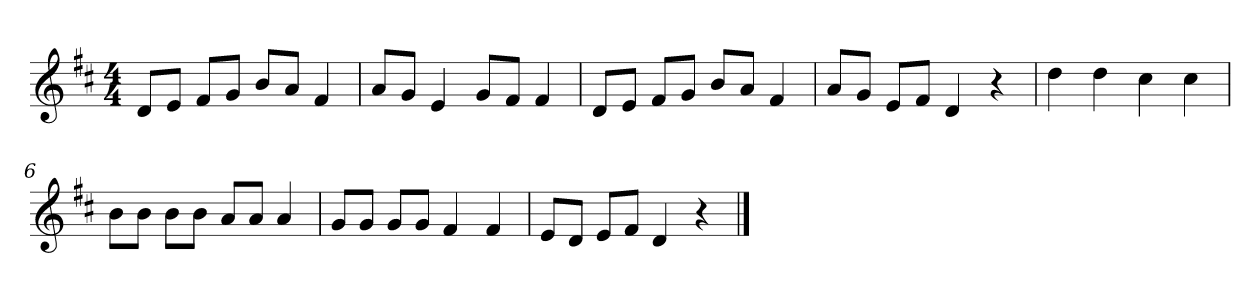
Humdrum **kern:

**kern
*part1
*staff1
*k[f#c#]
*M4/4
*MM120
=1
8dL
8eJ
8f#L
8gJ
8bL
8aJ
4f#
=2
8aL
8gJ
4e
8gL
8f#J
4f#
=3
8dL
8eJ
8f#L
8gJ
8bL
8aJ
4f#
=4
8aL
8gJ
8eL
8f#J
4d
4r
=5
4dd
4dd
4cc#
4cc#
=6
8bL
8bJ
8bL
8bJ
8aL
8aJ
4a
=7
8gL
8gJ
8gL
8gJ
4f#
4f#
=8
8eL
8dJ
8eL
8f#J
4d
4r
==
*-
